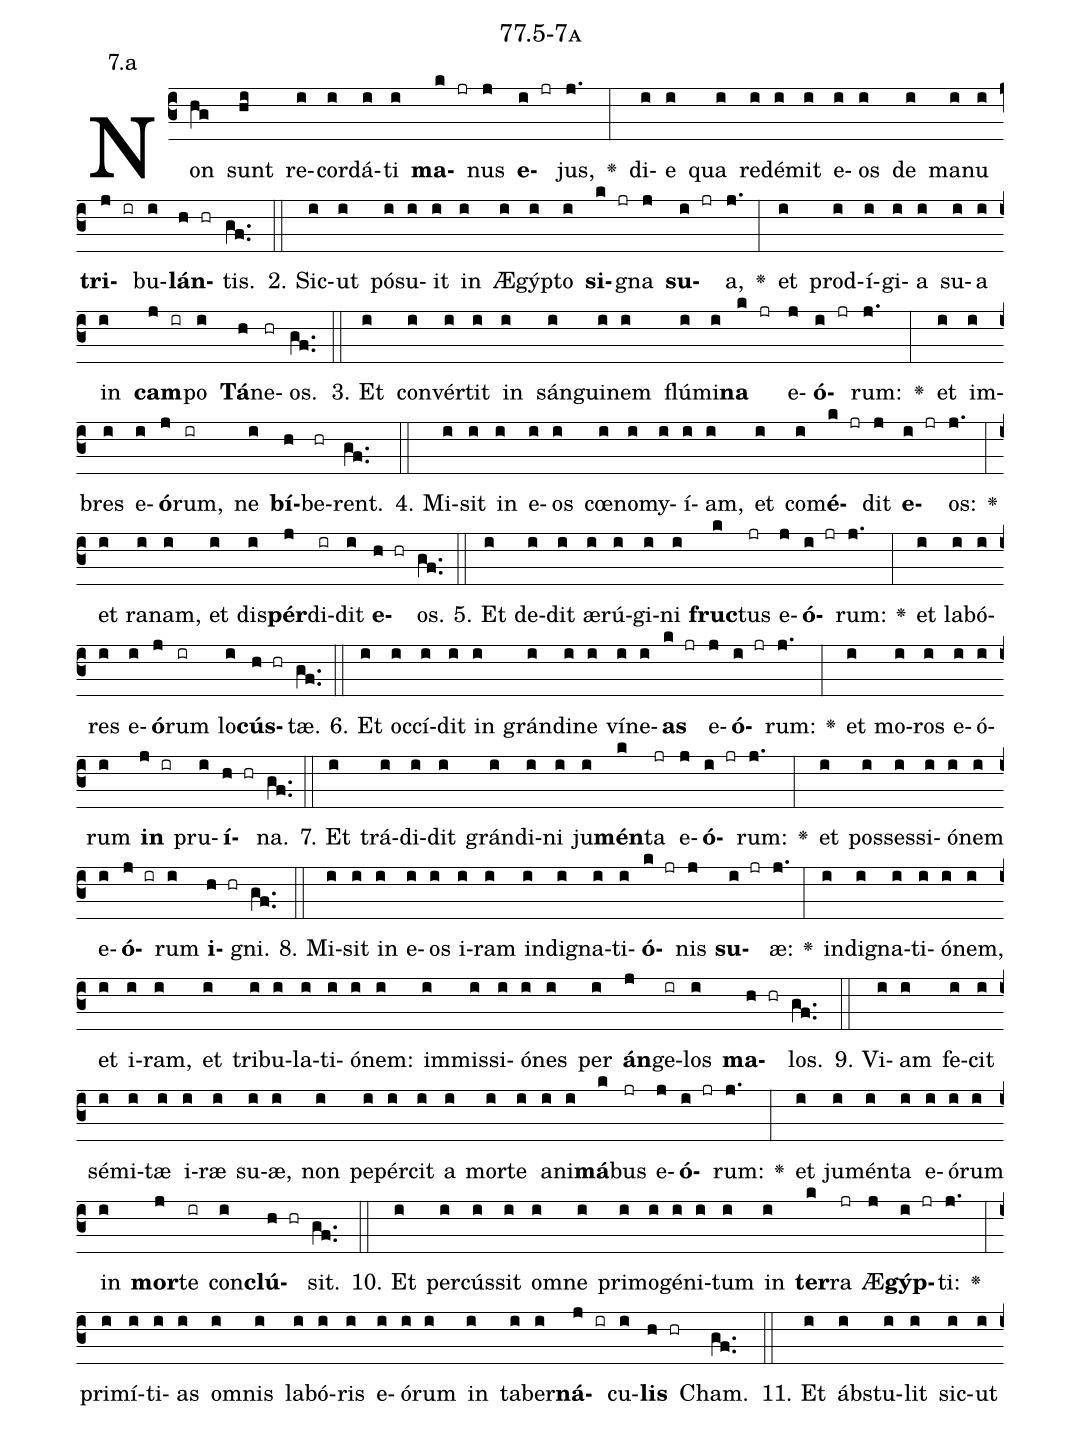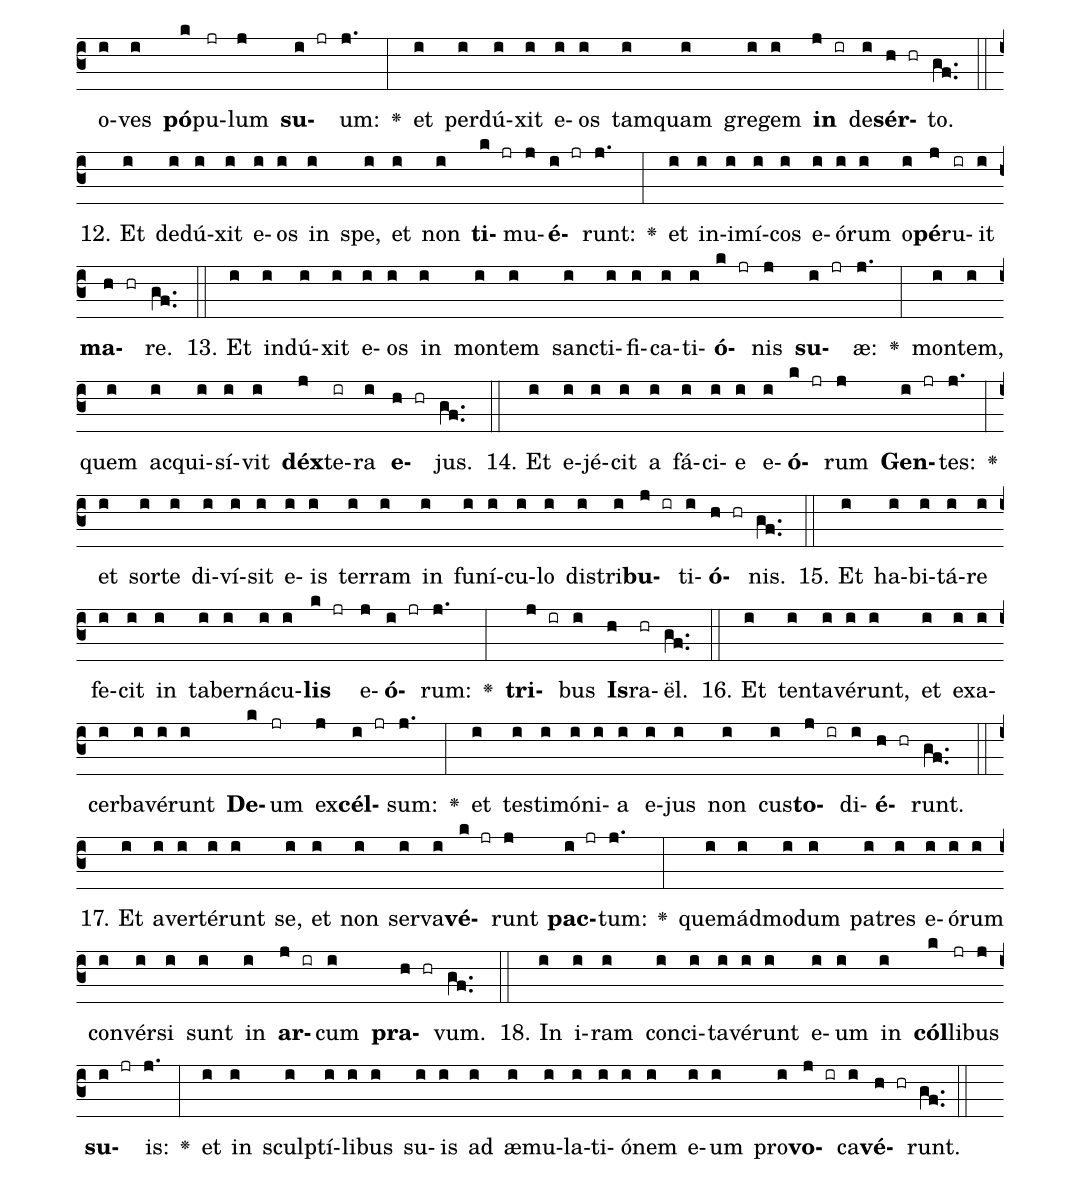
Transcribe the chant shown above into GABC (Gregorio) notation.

name: 77.5-7a;
annotation: 7.a;
%%
(c3)Non(hg) sunt(hi) re(i)cor(i)dá(i)ti(i) <b>ma</b>(k jr)nus(j) <b>e</b>(i jr)jus,(j.) <v>\greheightstar</v>(:) di(i)e(i) qua(i) red(i)é(i)mit(i) e(i)os(i) de(i) ma(i)nu(i) <b>tri</b>(j ir)bu(i)<b>lán</b>(h hr)tis.(gf..) (::)
2. Sic(i)ut(i) pó(i)su(i)it(i) in(i) Æ(i)gýp(i)to(i) <b>si</b>(k jr)gna(j) <b>su</b>(i jr)a,(j.) <v>\greheightstar</v>(:) et(i) prod(i)í(i)gi(i)a(i) su(i)a(i) in(i) <b>cam</b>(j ir)po(i) <b>Tá</b>(h)ne(hr)os.(gf..) (::)
3. Et(i) con(i)vér(i)tit(i) in(i) sán(i)gui(i)nem(i) flú(i)mi(i)<b>na</b>(k jr) e(j)<b>ó</b>(i jr)rum:(j.) <v>\greheightstar</v>(:) et(i) im(i)bres(i) e(i)<b>ó</b>(j)rum,(ir) ne(i) <b>bí</b>(h)be(hr)rent.(gf..) (::)
4. Mi(i)sit(i) in(i) e(i)os(i) cœ(i)no(i)my(i)í(i)am,(i) et(i) com(i)<b>é</b>(k jr)dit(j) <b>e</b>(i jr)os:(j.) <v>\greheightstar</v>(:) et(i) ra(i)nam,(i) et(i) dis(i)<b>pér</b>(j)di(ir)dit(i) <b>e</b>(h hr)os.(gf..) (::)
5. Et(i) de(i)dit(i) æ(i)rú(i)gi(i)ni(i) <b>fruc</b>(k)tus(jr) e(j)<b>ó</b>(i jr)rum:(j.) <v>\greheightstar</v>(:) et(i) la(i)bó(i)res(i) e(i)<b>ó</b>(j)rum(ir) lo(i)<b>cús</b>(h hr)tæ.(gf..) (::)
6. Et(i) oc(i)cí(i)dit(i) in(i) grán(i)di(i)ne(i) ví(i)ne(i)<b>as</b>(k jr) e(j)<b>ó</b>(i jr)rum:(j.) <v>\greheightstar</v>(:) et(i) mo(i)ros(i) e(i)ó(i)rum(i) <b>in</b>(j ir) pru(i)<b>í</b>(h hr)na.(gf..) (::)
7. Et(i) trá(i)di(i)dit(i) grán(i)di(i)ni(i) ju(i)<b>mén</b>(k)ta(jr) e(j)<b>ó</b>(i jr)rum:(j.) <v>\greheightstar</v>(:) et(i) pos(i)ses(i)si(i)ó(i)nem(i) e(i)<b>ó</b>(j ir)rum(i) <b>i</b>(h hr)gni.(gf..) (::)
8. Mi(i)sit(i) in(i) e(i)os(i) i(i)ram(i) in(i)di(i)gna(i)ti(i)<b>ó</b>(k jr)nis(j) <b>su</b>(i jr)æ:(j.) <v>\greheightstar</v>(:) in(i)di(i)gna(i)ti(i)ó(i)nem,(i) et(i) i(i)ram,(i) et(i) tri(i)bu(i)la(i)ti(i)ó(i)nem:(i) im(i)mis(i)si(i)ó(i)nes(i) per(i) <b>án</b>(j)ge(ir)los(i) <b>ma</b>(h hr)los.(gf..) (::)
9. Vi(i)am(i) fe(i)cit(i) sé(i)mi(i)tæ(i) i(i)ræ(i) su(i)æ,(i) non(i) pe(i)pér(i)cit(i) a(i) mor(i)te(i) a(i)ni(i)<b>má</b>(k)bus(jr) e(j)<b>ó</b>(i jr)rum:(j.) <v>\greheightstar</v>(:) et(i) ju(i)mén(i)ta(i) e(i)ó(i)rum(i) in(i) <b>mor</b>(j)te(ir) con(i)<b>clú</b>(h hr)sit.(gf..) (::)
10. Et(i) per(i)cús(i)sit(i) om(i)ne(i) pri(i)mo(i)gé(i)ni(i)tum(i) in(i) <b>ter</b>(k)ra(jr) Æ(j)<b>gýp</b>(i jr)ti:(j.) <v>\greheightstar</v>(:) pri(i)mí(i)ti(i)as(i) om(i)nis(i) la(i)bó(i)ris(i) e(i)ó(i)rum(i) in(i) ta(i)ber(i)<b>ná</b>(j ir)cu(i)<b>lis</b>(h hr) Cham.(gf..) (::)
11. Et(i) ábs(i)tu(i)lit(i) sic(i)ut(i) o(i)ves(i) <b>pó</b>(k)pu(jr)lum(j) <b>su</b>(i jr)um:(j.) <v>\greheightstar</v>(:) et(i) per(i)dú(i)xit(i) e(i)os(i) tam(i)quam(i) gre(i)gem(i) <b>in</b>(j ir) de(i)<b>sér</b>(h hr)to.(gf..) (::)
12. Et(i) de(i)dú(i)xit(i) e(i)os(i) in(i) spe,(i) et(i) non(i) <b>ti</b>(k jr)mu(j)<b>é</b>(i jr)runt:(j.) <v>\greheightstar</v>(:) et(i) in(i)i(i)mí(i)cos(i) e(i)ó(i)rum(i) o(i)<b>pé</b>(j)ru(ir)it(i) <b>ma</b>(h hr)re.(gf..) (::)
13. Et(i) in(i)dú(i)xit(i) e(i)os(i) in(i) mon(i)tem(i) sanc(i)ti(i)fi(i)ca(i)ti(i)<b>ó</b>(k jr)nis(j) <b>su</b>(i jr)æ:(j.) <v>\greheightstar</v>(:) mon(i)tem,(i) quem(i) ac(i)qui(i)sí(i)vit(i) <b>déx</b>(j)te(ir)ra(i) <b>e</b>(h hr)jus.(gf..) (::)
14. Et(i) e(i)jé(i)cit(i) a(i) fá(i)ci(i)e(i) e(i)<b>ó</b>(k jr)rum(j) <b>Gen</b>(i jr)tes:(j.) <v>\greheightstar</v>(:) et(i) sor(i)te(i) di(i)ví(i)sit(i) e(i)is(i) ter(i)ram(i) in(i) fu(i)ní(i)cu(i)lo(i) dis(i)tri(i)<b>bu</b>(j ir)ti(i)<b>ó</b>(h hr)nis.(gf..) (::)
15. Et(i) ha(i)bi(i)tá(i)re(i) fe(i)cit(i) in(i) ta(i)ber(i)ná(i)cu(i)<b>lis</b>(k jr) e(j)<b>ó</b>(i jr)rum:(j.) <v>\greheightstar</v>(:) <b>tri</b>(j ir)bus(i) <b>Is</b>(h)ra(hr)ël.(gf..) (::)
16. Et(i) ten(i)ta(i)vé(i)runt,(i) et(i) ex(i)a(i)cer(i)ba(i)vé(i)runt(i) <b>De</b>(k)um(jr) ex(j)<b>cél</b>(i jr)sum:(j.) <v>\greheightstar</v>(:) et(i) tes(i)ti(i)mó(i)ni(i)a(i) e(i)jus(i) non(i) cus(i)<b>to</b>(j ir)di(i)<b>é</b>(h hr)runt.(gf..) (::)
17. Et(i) a(i)ver(i)té(i)runt(i) se,(i) et(i) non(i) ser(i)va(i)<b>vé</b>(k jr)runt(j) <b>pac</b>(i jr)tum:(j.) <v>\greheightstar</v>(:) quem(i)ád(i)mo(i)dum(i) pa(i)tres(i) e(i)ó(i)rum(i) con(i)vér(i)si(i) sunt(i) in(i) <b>ar</b>(j ir)cum(i) <b>pra</b>(h hr)vum.(gf..) (::)
18. In(i) i(i)ram(i) con(i)ci(i)ta(i)vé(i)runt(i) e(i)um(i) in(i) <b>cól</b>(k)li(jr)bus(j) <b>su</b>(i jr)is:(j.) <v>\greheightstar</v>(:) et(i) in(i) sculp(i)tí(i)li(i)bus(i) su(i)is(i) ad(i) æ(i)mu(i)la(i)ti(i)ó(i)nem(i) e(i)um(i) pro(i)<b>vo</b>(j ir)ca(i)<b>vé</b>(h hr)runt.(gf..) (::)
